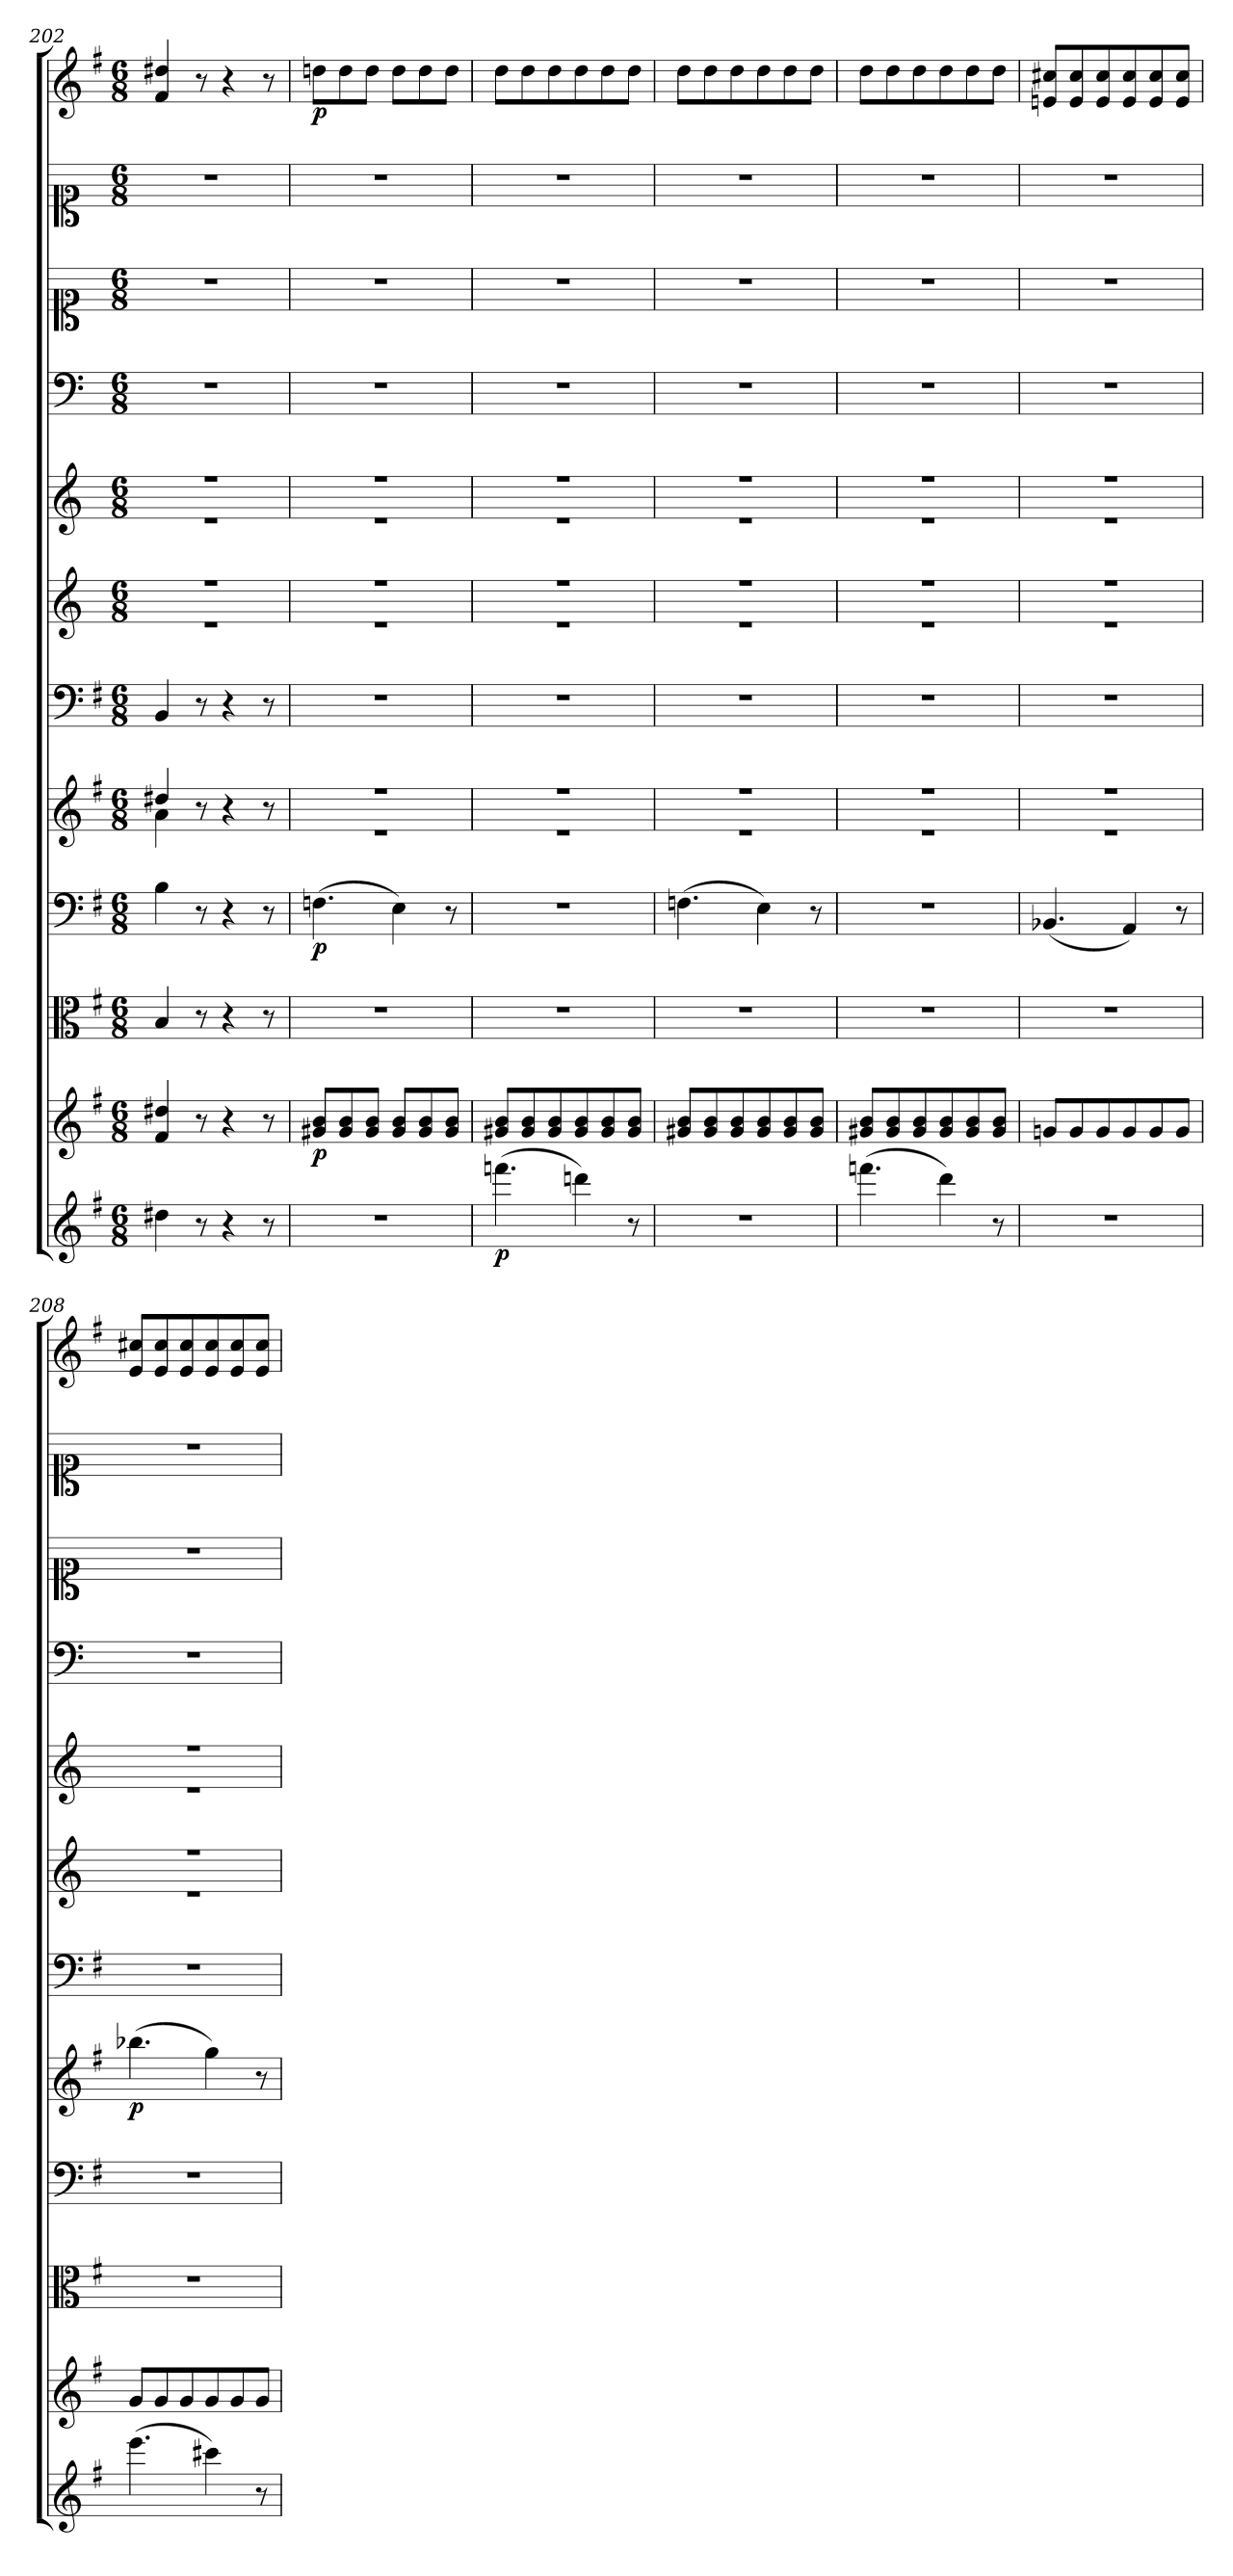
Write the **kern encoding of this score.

**kern	**dynam	**kern	**dynam	**kern	**kern	**dynam	**kern	**dynam	**kern	**kern	**kern	**kern	**kern	**kern	**kern	**dynam
*part12	*part12	*part11	*part11	*part10	*part9	*part9	*part8	*part8	*part7	*part6	*part5	*part4	*part3	*part2	*part1	*part1
*staff12	*staff12	*staff11	*staff11	*staff10	*staff9	*staff9	*staff8	*staff8	*staff7	*staff6	*staff5	*staff4	*staff3	*staff2	*staff1	*staff1
*clefG2	*	*clefG2	*	*clefC3	*clefF4	*	*clefG2	*	*clefF4	*clefG2	*clefG2	*clefF4	*clefC1	*clefC1	*clefG2	*
*k[f#]	*	*k[f#]	*	*k[f#]	*k[f#]	*	*k[f#]	*	*k[f#]	*k[]	*k[]	*k[]	*k[]	*k[]	*k[f#]	*
*G:	*	*G:	*	*G:	*G:	*	*G:	*	*G:	*	*	*	*	*	*G:	*
*M6/8	*	*M6/8	*	*M6/8	*M6/8	*	*M6/8	*	*M6/8	*M6/8	*M6/8	*M6/8	*M6/8	*M6/8	*M6/8	*
=202	=202	=202	=202	=202	=202	=202	=202	=202	=202	=202	=202	=202	=202	=202	=202	=202
*	*	*	*	*	*	*	*^	*	*	*^	*^	*	*	*	*	*
4dd#X\	.	4f#/ 4dd#X/	.	4B/	4B\	.	4dd#X/	4a\	.	4BB/	2.r	2.r	2.r	2.r	2.r	2.r	2.r	4f#/ 4dd#X/	.
8r	.	8r	.	8r	8r	.	8r	8ryy	.	8r	.	.	.	.	.	.	.	8r	.
4r	.	4r	.	4r	4r	.	4r	4ryy	.	4r	.	.	.	.	.	.	.	4r	.
8r	.	8r	.	8r	8r	.	8r	8ryy	.	8r	.	.	.	.	.	.	.	8r	.
=203	=203	=203	=203	=203	=203	=203	=203	=203	=203	=203	=203	=203	=203	=203	=203	=203	=203	=203	=203
2.r	.	8g#X/ 8b/L	p	2.r	(4.Fn\	p	2.r	2.r	.	2.r	2.r	2.r	2.r	2.r	2.r	2.r	2.r	8ddn\L	p
.	.	8g#/ 8b/	.	.	.	.	.	.	.	.	.	.	.	.	.	.	.	8dd\	.
.	.	8g#/ 8b/J	.	.	.	.	.	.	.	.	.	.	.	.	.	.	.	8dd\J	.
.	.	8g#/ 8b/L	.	.	4E\)	.	.	.	.	.	.	.	.	.	.	.	.	8dd\L	.
.	.	8g#/ 8b/	.	.	.	.	.	.	.	.	.	.	.	.	.	.	.	8dd\	.
.	.	8g#/ 8b/J	.	.	8r	.	.	.	.	.	.	.	.	.	.	.	.	8dd\J	.
=204	=204	=204	=204	=204	=204	=204	=204	=204	=204	=204	=204	=204	=204	=204	=204	=204	=204	=204	=204
(4.fffn\	p	8g#X/ 8b/L	.	2.r	2.r	.	2.r	2.r	.	2.r	2.r	2.r	2.r	2.r	2.r	2.r	2.r	8dd\L	.
.	.	8g#/ 8b/	.	.	.	.	.	.	.	.	.	.	.	.	.	.	.	8dd\	.
.	.	8g#/ 8b/	.	.	.	.	.	.	.	.	.	.	.	.	.	.	.	8dd\	.
4dddn\)	.	8g#/ 8b/	.	.	.	.	.	.	.	.	.	.	.	.	.	.	.	8dd\	.
.	.	8g#/ 8b/	.	.	.	.	.	.	.	.	.	.	.	.	.	.	.	8dd\	.
8r	.	8g#/ 8b/J	.	.	.	.	.	.	.	.	.	.	.	.	.	.	.	8dd\J	.
=205	=205	=205	=205	=205	=205	=205	=205	=205	=205	=205	=205	=205	=205	=205	=205	=205	=205	=205	=205
2.r	.	8g#X/ 8b/L	.	2.r	(4.Fn\	.	2.r	2.r	.	2.r	2.r	2.r	2.r	2.r	2.r	2.r	2.r	8dd\L	.
.	.	8g#/ 8b/	.	.	.	.	.	.	.	.	.	.	.	.	.	.	.	8dd\	.
.	.	8g#/ 8b/	.	.	.	.	.	.	.	.	.	.	.	.	.	.	.	8dd\	.
.	.	8g#/ 8b/	.	.	4E\)	.	.	.	.	.	.	.	.	.	.	.	.	8dd\	.
.	.	8g#/ 8b/	.	.	.	.	.	.	.	.	.	.	.	.	.	.	.	8dd\	.
.	.	8g#/ 8b/J	.	.	8r	.	.	.	.	.	.	.	.	.	.	.	.	8dd\J	.
=206	=206	=206	=206	=206	=206	=206	=206	=206	=206	=206	=206	=206	=206	=206	=206	=206	=206	=206	=206
(4.fffn\	.	8g#X/ 8b/L	.	2.r	2.r	.	2.r	2.r	.	2.r	2.r	2.r	2.r	2.r	2.r	2.r	2.r	8dd\L	.
.	.	8g#/ 8b/	.	.	.	.	.	.	.	.	.	.	.	.	.	.	.	8dd\	.
.	.	8g#/ 8b/	.	.	.	.	.	.	.	.	.	.	.	.	.	.	.	8dd\	.
4ddd\)	.	8g#/ 8b/	.	.	.	.	.	.	.	.	.	.	.	.	.	.	.	8dd\	.
.	.	8g#/ 8b/	.	.	.	.	.	.	.	.	.	.	.	.	.	.	.	8dd\	.
8r	.	8g#/ 8b/J	.	.	.	.	.	.	.	.	.	.	.	.	.	.	.	8dd\J	.
=207	=207	=207	=207	=207	=207	=207	=207	=207	=207	=207	=207	=207	=207	=207	=207	=207	=207	=207	=207
2.r	.	8gn/L	.	2.r	(4.BB-X/	.	2.r	2.r	.	2.r	2.r	2.r	2.r	2.r	2.r	2.r	2.r	8en/ 8cc#X/L	.
.	.	8g/	.	.	.	.	.	.	.	.	.	.	.	.	.	.	.	8e/ 8cc#/	.
.	.	8g/	.	.	.	.	.	.	.	.	.	.	.	.	.	.	.	8e/ 8cc#/	.
.	.	8g/	.	.	4AA/)	.	.	.	.	.	.	.	.	.	.	.	.	8e/ 8cc#/	.
.	.	8g/	.	.	.	.	.	.	.	.	.	.	.	.	.	.	.	8e/ 8cc#/	.
.	.	8g/J	.	.	8r	.	.	.	.	.	.	.	.	.	.	.	.	8e/ 8cc#/J	.
*	*	*	*	*	*	*	*v	*v	*	*	*	*	*	*	*	*	*	*	*
=208	=208	=208	=208	=208	=208	=208	=208	=208	=208	=208	=208	=208	=208	=208	=208	=208	=208	=208
(4.eee\	.	8g/L	.	2.r	2.r	.	(4.bb-X\	p	2.r	2.r	2.r	2.r	2.r	2.r	2.r	2.r	8e/ 8cc#X/L	.
.	.	8g/	.	.	.	.	.	.	.	.	.	.	.	.	.	.	8e/ 8cc#/	.
.	.	8g/	.	.	.	.	.	.	.	.	.	.	.	.	.	.	8e/ 8cc#/	.
4ccc#X\)	.	8g/	.	.	.	.	4gg\)	.	.	.	.	.	.	.	.	.	8e/ 8cc#/	.
.	.	8g/	.	.	.	.	.	.	.	.	.	.	.	.	.	.	8e/ 8cc#/	.
8r	.	8g/J	.	.	.	.	8r	.	.	.	.	.	.	.	.	.	8e/ 8cc#/J	.
*	*	*	*	*	*	*	*	*	*	*v	*v	*	*	*	*	*	*	*
*	*	*	*	*	*	*	*	*	*	*	*v	*v	*	*	*	*	*
=	=	=	=	=	=	=	=	=	=	=	=	=	=	=	=	=
*-	*-	*-	*-	*-	*-	*-	*-	*-	*-	*-	*-	*-	*-	*-	*-	*-
